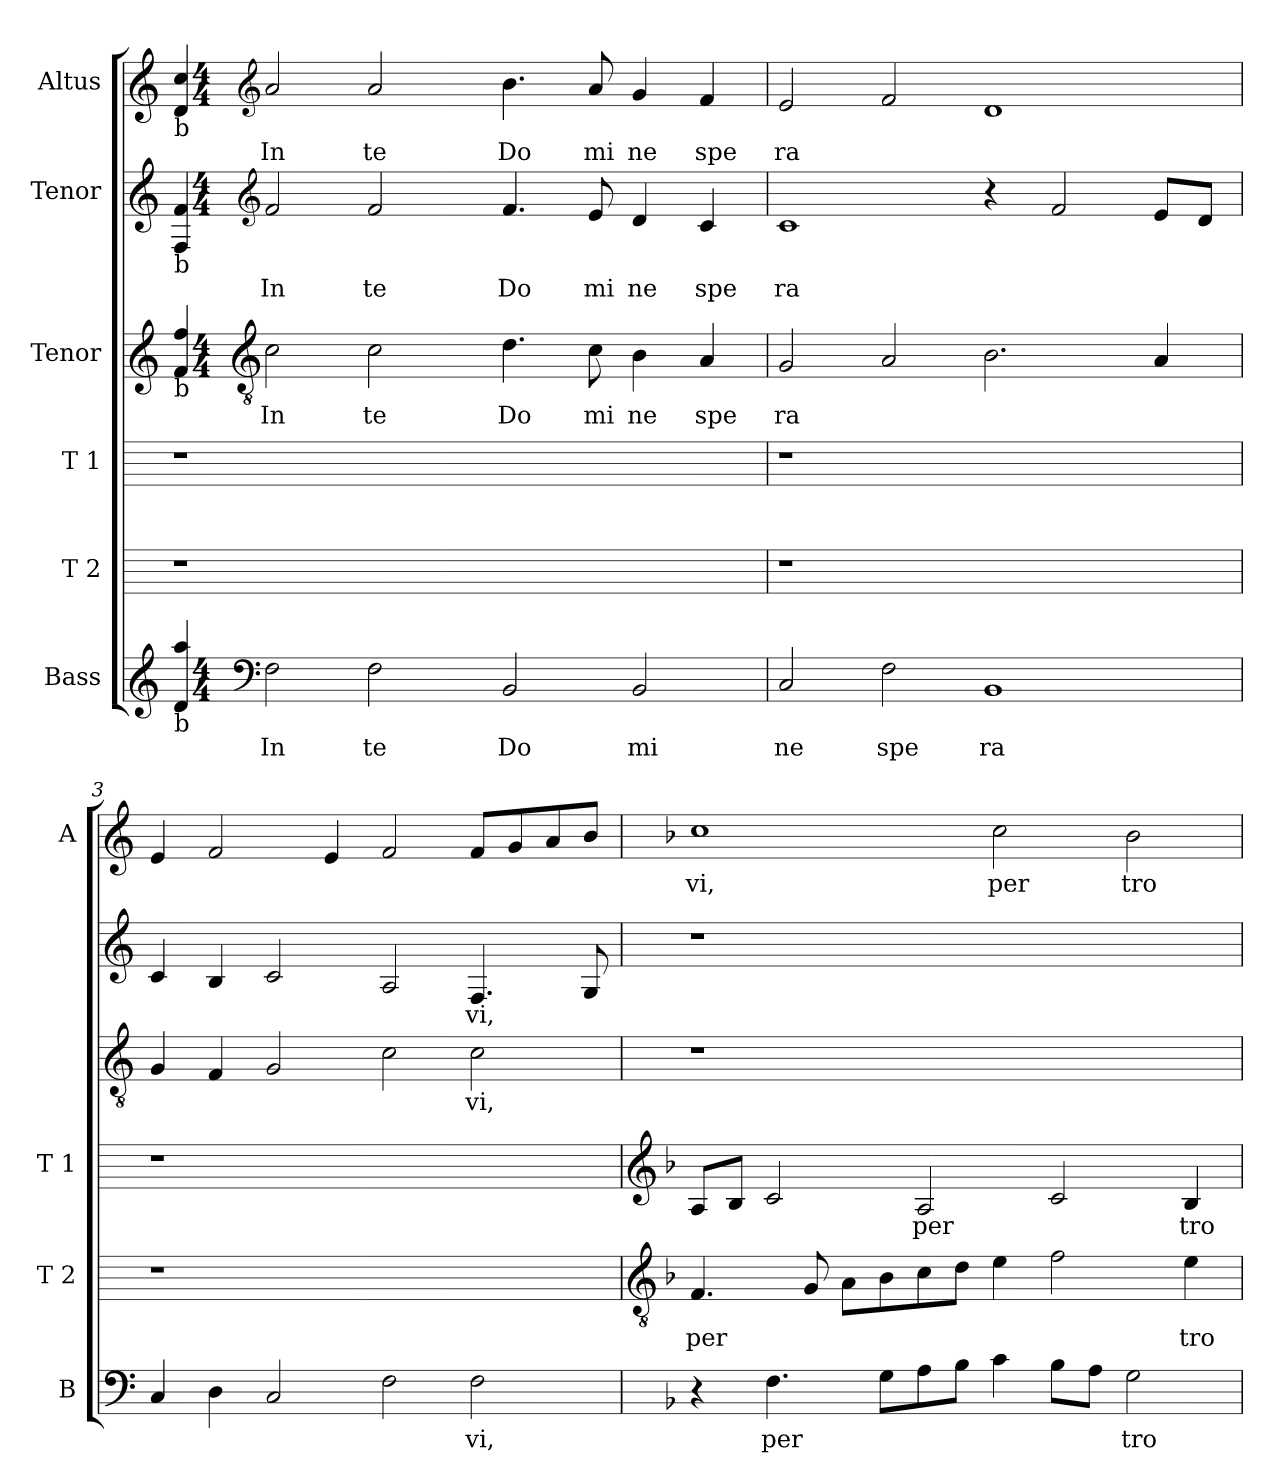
**kern	**text	**kern	**text	**kern	**text	**kern	**text	**kern	**text	**kern	**text
*part6	*part6	*part5	*part5	*part4	*part4	*part3	*part3	*part2	*part2	*part1	*part1
*staff6	*staff6	*staff5	*staff5	*staff4	*staff4	*staff3	*staff3	*staff2	*staff2	*staff1	*staff1
*I"Bass	*	*I"T 2	*	*I"T 1	*	*I"Tenor	*	*I"Tenor	*	*I"Altus	*
*I'B	*	*I'T 2	*	*I'T 1	*	*	*	*	*	*I'A	*
!!LO:PB:g=z
*stria5	*	*stria5	*	*stria5	*	*stria5	*	*stria5	*	*stria5	*
=1	=1	=1	=1	=1	=1	=1	=1	=1	=1	=1	=1
!	!	!	!	!	!	!	!	!	!	!LO:TX:b:t=b	!
!	!	!	!	!	!	!	!	!LO:TX:b:t=b	!	!	!
!	!	!	!	!	!	!LO:TX:b:t=b	!	!	!	!	!
!LO:TX:b:t=b	!	!	!	!	!	!	!	!	!	!	!
4aa/ 4d/	.	1r	.	1r	.	4ff/ 4f/	.	4f/ 4F/	.	4cc/ 4d/	.
*clefF4	*	*	*	*	*	*clefGv2	*	*clefG2	*	*clefG2	*
*M4/4	*	*	*	*	*	*M4/4	*	*M4/4	*	*M4/4	*
*met(c)	*	*	*	*	*	*met(c)	*	*met(c)	*	*met(c)	*
!	!LO:LY:b:cj	!	!	!	!	!	!LO:LY:b:cj	!	!LO:LY:b:cj	!	!LO:LY:b:cj
2F\	In	.	.	.	.	2c\	In	2f/	In	2a/	In
!	!LO:LY:b:cj	!	!	!	!	!	!LO:LY:b:cj	!	!LO:LY:b:cj	!	!LO:LY:b:cj
2F\	te	.	.	.	.	2c\	te	2f/	te	2a/	te
.	.	1ryy	.	1ryy	.	.	.	.	.	.	.
!	!LO:LY:b:cj	!	!	!	!	!	!LO:LY:b:cj	!	!LO:LY:b:cj	!	!LO:LY:b:cj
2BB/	Do	.	.	.	.	4.d\	Do	4.f/	Do	4.b\	Do
!	!	!	!	!	!	!	!LO:LY:b:cj	!	!LO:LY:b:cj	!	!LO:LY:b:cj
.	.	.	.	.	.	8c\	mi	8e/	mi	8a/	mi
!	!LO:LY:b:cj	!	!	!	!	!	!LO:LY:b:cj	!	!LO:LY:b:cj	!	!LO:LY:b:cj
2BB/	mi	.	.	.	.	4B\	ne	4d/	ne	4g/	ne
!	!	!	!	!	!	!	!LO:LY:b:cj	!	!LO:LY:b:cj	!	!LO:LY:b:cj
.	.	4ryy	.	4ryy	.	4A/	spe	4c/	spe	4f/	spe
=2	=2	=2	=2	=2	=2	=2	=2	=2	=2	=2	=2
!	!LO:LY:b:cj	!	!	!	!	!	!LO:LY:b:cj	!	!LO:LY:b:cj	!	!LO:LY:b:cj
2C/	ne	1r	.	1r	.	2G/	ra	1c	ra	2e/	ra
!	!LO:LY:b:cj	!	!	!	!	!	!	!	!	!	!
2F\	spe	.	.	.	.	2A/	.	.	.	2f/	.
!	!LO:LY:b:cj	!	!	!	!	!	!	!	!	!	!
1BB	ra	1ryy	.	1ryy	.	2.B\	.	4r	.	1d	.
.	.	.	.	.	.	.	.	2f/	.	.	.
.	.	.	.	.	.	4A/	.	8e/L	.	.	.
.	.	.	.	.	.	.	.	8d/J	.	.	.
=3	=3	=3	=3	=3	=3	=3	=3	=3	=3	=3	=3
4C/	.	1r	.	1r	.	4G/	.	4c/	.	4e/	.
4D\	.	.	.	.	.	4F/	.	4B/	.	2f/	.
2C/	.	.	.	.	.	2G/	.	2c/	.	.	.
.	.	.	.	.	.	.	.	.	.	4e/	.
2F\	.	1ryy	.	1ryy	.	2c\	.	2A/	.	2f/	.
!	!LO:LY:b:cj	!	!	!	!	!	!LO:LY:b:cj	!	!LO:LY:b:cj	!	!
2F\	vi,	.	.	.	.	2c\	vi,	4.F/	vi,	8f/L	.
.	.	.	.	.	.	.	.	.	.	8g/	.
.	.	.	.	.	.	.	.	.	.	8a/	.
.	.	.	.	.	.	.	.	8G/	.	8b/J	.
!!LO:LB:g=z
=4	=4	=4	=4	=4	=4	=4	=4	=4	=4	=4	=4
*	*	*clefGv2	*	*clefG2	*	*	*	*	*	*	*
*k[b-]	*	*k[b-]	*	*k[b-]	*	*	*	*	*	*k[b-]	*
*F:	*	*F:	*	*F:	*	*	*	*	*	*F:	*
!	!	!	!LO:LY:b	!	!	!	!	!	!	!	!LO:LY:b:cj
4r	.	4.F/	per	8A/L	.	1r	.	1r	.	1cc	vi,
.	.	.	.	8B-/J	.	.	.	.	.	.	.
!	!LO:LY:b	!	!	!	!	!	!	!	!	!	!
4.F\	per	.	.	2c/	.	.	.	.	.	.	.
.	.	8G/	.	.	.	.	.	.	.	.	.
.	.	8A\L	.	.	.	.	.	.	.	.	.
8G\L	.	8B-\	.	.	.	.	.	.	.	.	.
!	!	!	!	!	!LO:LY:b	!	!	!	!	!	!
8A\	.	8c\	.	2A/	per	.	.	.	.	.	.
8B-\J	.	8d\J	.	.	.	.	.	.	.	.	.
!	!	!	!	!	!	!	!	!	!	!	!LO:LY:b:cj
4c\	.	4e\	.	.	.	1ryy	.	1ryy	.	2cc\	per
8B-\L	.	2f\	.	2c/	.	.	.	.	.	.	.
8A\J	.	.	.	.	.	.	.	.	.	.	.
!	!LO:LY:b:cj	!	!	!	!	!	!	!	!	!	!LO:LY:b:cj
2G\	tro	.	.	.	.	.	.	.	.	2b-\	tro-
!	!	!	!LO:LY:b:cj	!	!LO:LY:b:cj	!	!	!	!	!	!
.	.	4e\	tro	4B-/	tro	.	.	.	.	.	.
=	=	=	=	=	=	=	=	=	=	=	=
*-	*-	*-	*-	*-	*-	*-	*-	*-	*-	*-	*-
